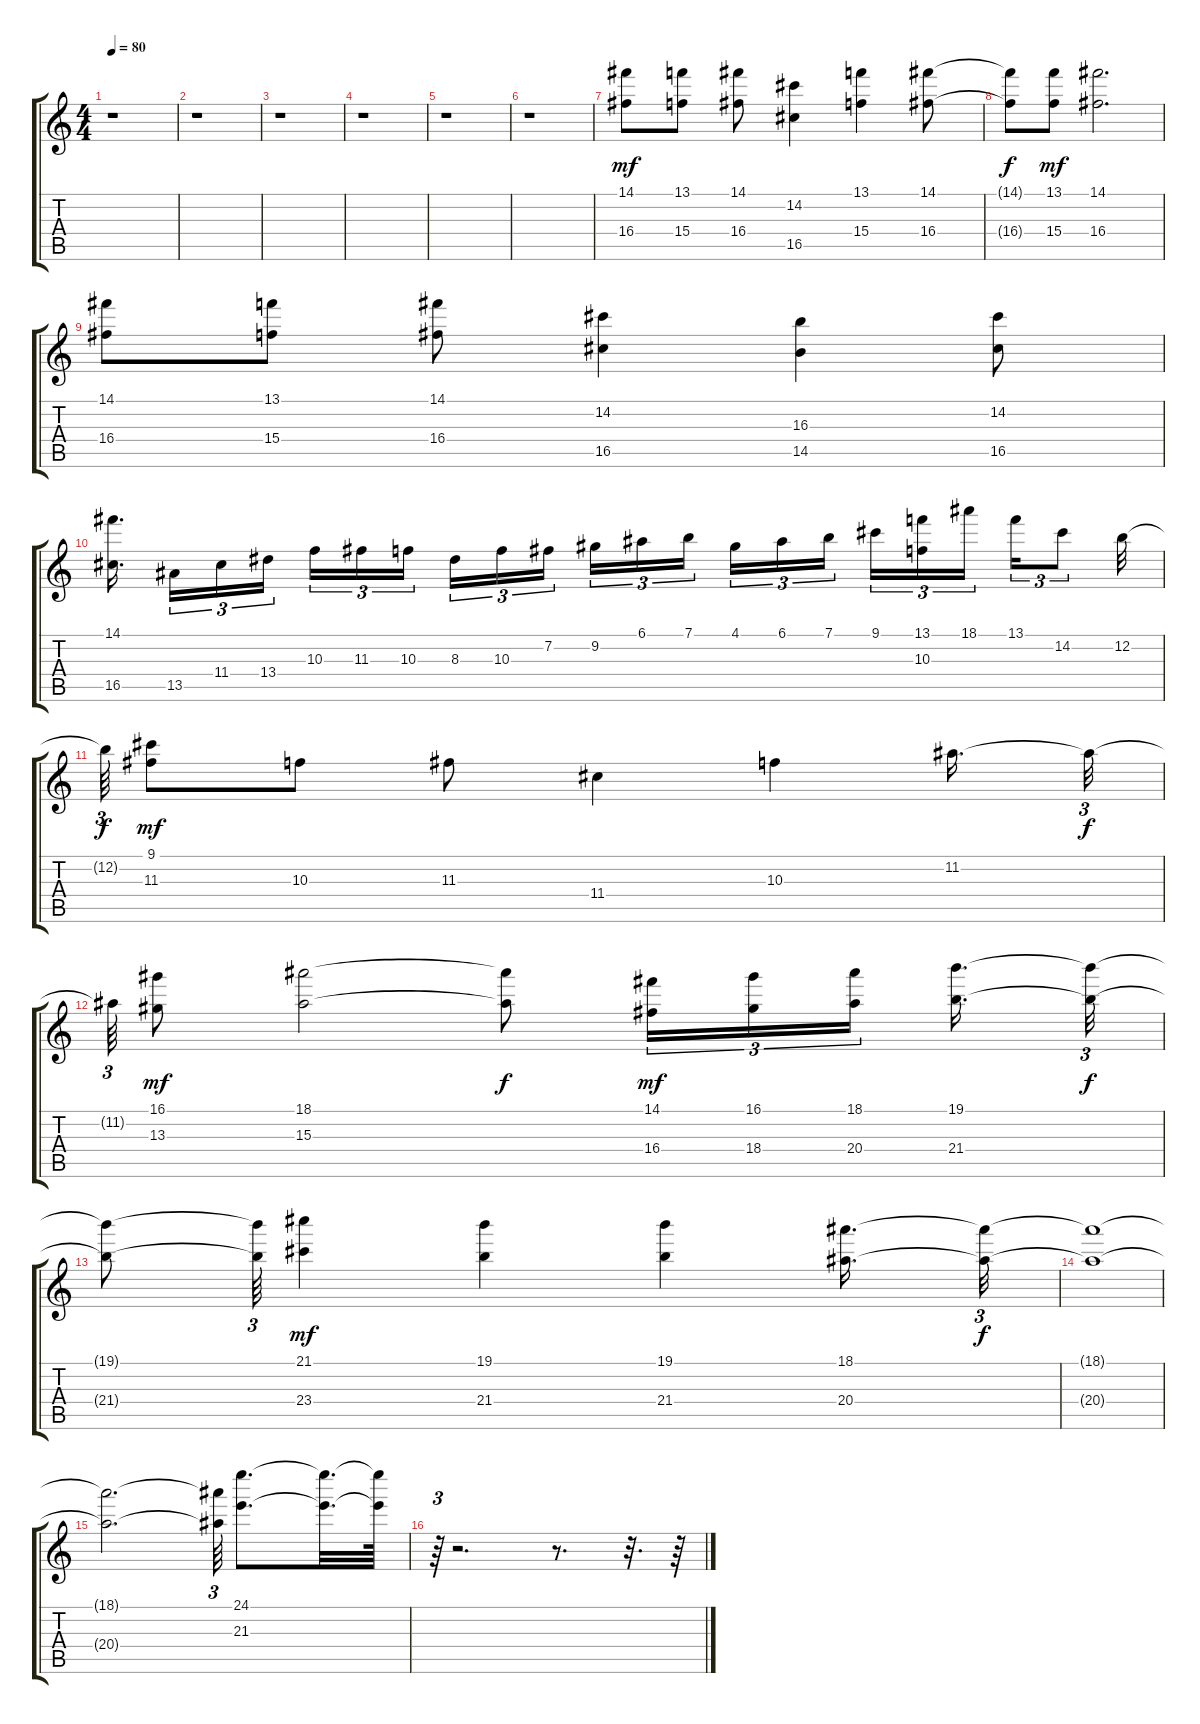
\track "" {instrument overdrivenguitar}
\staff {score tabs}
\tuning (E4 B3 G3 D3 A2 E2) {hide}
\ts (4 4)
\tempo 80
\clef g2
\ks c
r.1{dy mf} |
r.1 |
r.1 |
r.1 |
r.1 |
r.1 |
(14.1 16.4).8 (13.1 15.4).8 (14.1 16.4).8 (14.2 16.5).4 (13.1 15.4).4 (14.1 16.4).8 |
(14.1{t} 16.4{t}).8{dy f} (13.1 15.4).8{dy mf} (14.1 16.4).2{d} |
(14.1 16.4).8 (13.1 15.4).8 (14.1 16.4).8 (14.2 16.5).4 (16.3 14.5).4 (14.2 16.5).8 |
(14.1 16.5).16{d beam splitsecondary} 13.5.16{tu (3 2)} 11.4.16{tu (3 2)} 13.4.16{tu (3 2) beam splitsecondary} 10.3.16{tu (3 2)} 11.3.16{tu (3 2)} 10.3.16{tu (3 2) beam splitsecondary} 8.3.16{tu (3 2)} 10.3.16{tu (3 2)} 7.2.16{tu (3 2) beam splitsecondary} 9.2.16{tu (3 2)} 6.1.16{tu (3 2)} 7.1.16{tu (3 2) beam splitsecondary} 4.1.16{tu (3 2)} 6.1.16{tu (3 2)} 7.1.16{tu (3 2) beam splitsecondary} 9.1.16{tu (3 2)} (13.1 10.3).16{tu (3 2)} 18.1.16{tu (3 2) beam splitsecondary} 13.1.16{tu (3 2)} 14.2.8{tu (3 2)} 12.2.32 |
12.2{t}.64{tu (3 2) dy f} (9.1 11.3).8{dy mf} 10.3.8 11.3.8 11.4.4 10.3.4 11.2.16{d} 11.2{t}.32{tu (3 2) dy f} |
11.2{t}.64{tu (3 2)} (16.1 13.3).8{dy mf} (18.1 15.3).2 (18.1{t} 15.3{t}).8{dy f} (14.1 16.4).16{tu (3 2) dy mf} (16.1 18.4).16{tu (3 2)} (18.1 20.4).16{tu (3 2) beam splitsecondary} (19.1 21.4).16{d} (19.1{t} 21.4{t}).32{tu (3 2) dy f} |
(19.1{t} 21.4{t}).8 (19.1{t} 21.4{t}).64{tu (3 2)} (21.1 23.4).4{dy mf} (19.1 21.4).4 (19.1 21.4).4 (18.1 20.4).16{d} (18.1{t} 20.4{t}).32{tu (3 2) dy f} |
(18.1{t} 20.4{t}).1 |
(18.1{t} 20.4{t}).2{d} (18.1{t} 20.4{t}).64{tu (3 2)} (24.1 21.3).8{d} (24.1{t} 21.3{t}).32{d} (24.1{t} 21.3{t}).64 |
r.64{tu (3 2)} r.2{d} r.8{d} r.32{d} r.64
